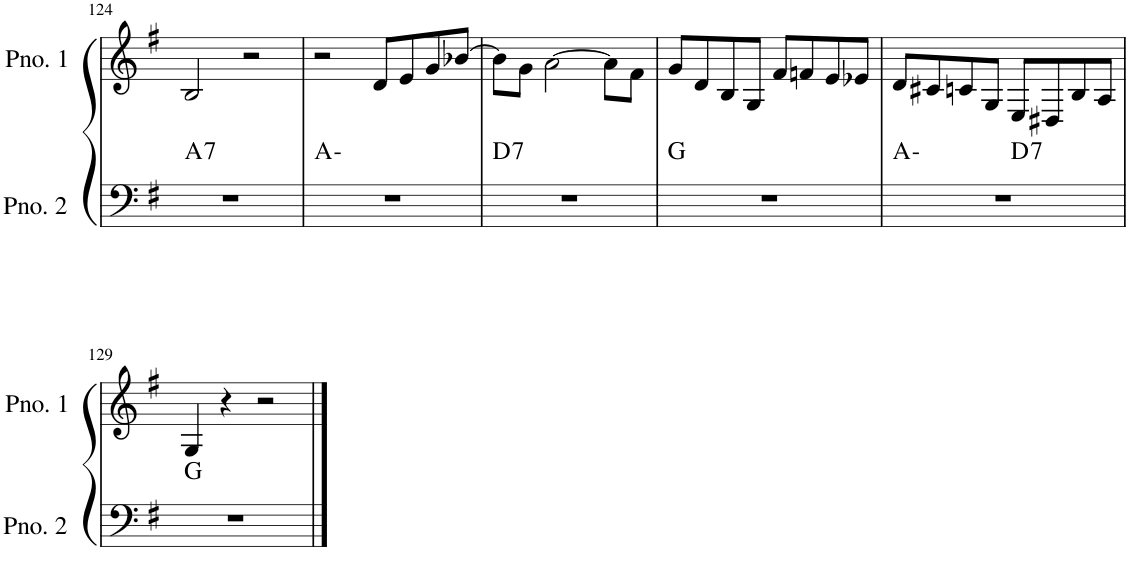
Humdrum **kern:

**kern	**harte	**kern
*part2	*part2	*part1
*staff2	*	*staff1
*I"ピアノ 2	*	*I"ピアノ 1
!!LO:PB:g=z
*clefF4	*	*clefG2
*k[f#]	*	*k[f#]
*M4/4	*	*M4/4
=124	=124	=124
!	!LO:H:kt=7	!
1r	A:7	2B/
.	.	2r
=125	=125	=125
1r	A:min	2r
.	.	8d/L
.	.	8e/
.	.	8g/
.	.	[8b-X/J
=126	=126	=126
!	!LO:H:kt=7	!
1r	D:7	8b-\L]
.	.	8g\J
.	.	[2a\
.	.	8a\L]
.	.	8f#\J
=127	=127	=127
1r	G:maj	8g/L
.	.	8d/
.	.	8B/
.	.	8G/J
.	.	8f#/L
.	.	8fn/
.	.	8e/
.	.	8e-X/J
=128	=128	=128
*^	*	*
1r	2ryy	A:min	8d/L
.	.	.	8c#X/
.	.	.	8cn/
.	.	.	8G/J
!	!	!LO:H:kt=7	!
.	2ryy	D:7	8E/L
.	.	.	8D#X/
.	.	.	8B/
.	.	.	8A/J
*v	*v	*	*
!!LO:LB:g=z
=129	=129	=129
1r	G:maj	4G/
.	.	4r
.	.	2r
==	==	==
*-	*-	*-
